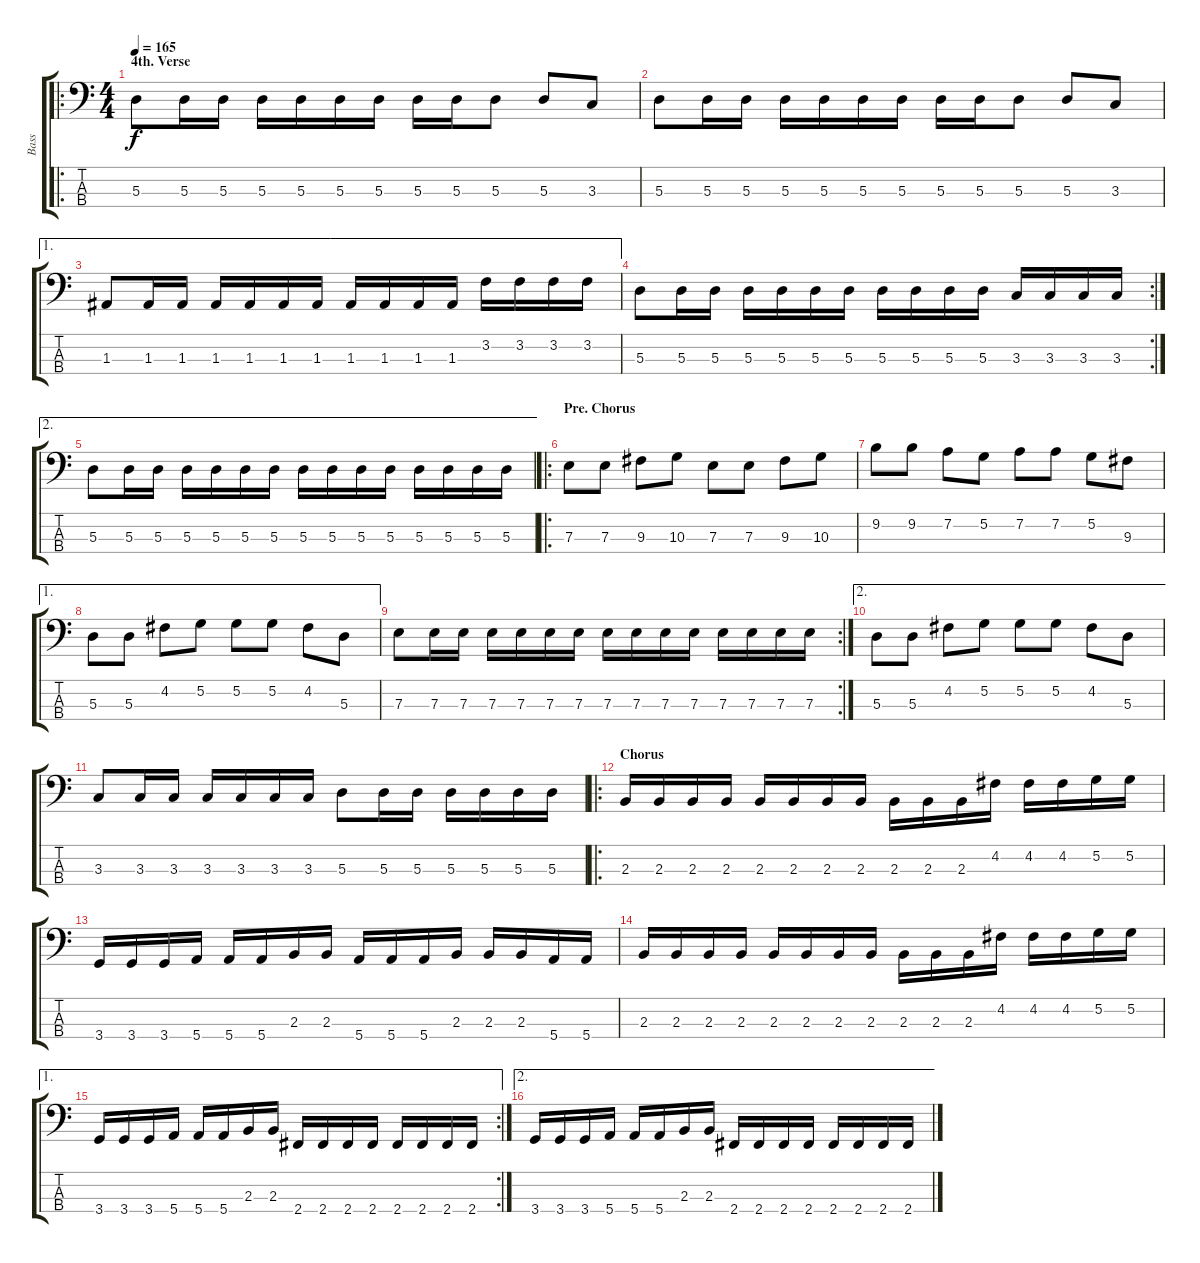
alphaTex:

\track ("Bass" "Bass") {instrument electricbassfinger}
\staff {score tabs}
\tuning (G2 D2 A1 E1) {hide}
\ro
\ts (4 4)
\section ("" "4th. Verse")
\tempo 165
\clef f4
\ks c
5.3.8{dy f} 5.3.16 5.3.16 5.3.16 5.3.16 5.3.16 5.3.16 5.3.16 5.3.16 5.3.8 5.3.8 3.3.8 |
5.3.8 5.3.16 5.3.16 5.3.16 5.3.16 5.3.16 5.3.16 5.3.16 5.3.16 5.3.8 5.3.8 3.3.8 |
\ae 1
1.3.8 1.3.16 1.3.16 1.3.16 1.3.16 1.3.16 1.3.16 1.3.16 1.3.16 1.3.16 1.3.16 3.2.16 3.2.16 3.2.16 3.2.16 |
\rc 2
5.3.8 5.3.16 5.3.16 5.3.16 5.3.16 5.3.16 5.3.16 5.3.16 5.3.16 5.3.16 5.3.16 3.3.16 3.3.16 3.3.16 3.3.16 |
\ae 2
5.3.8 5.3.16 5.3.16 5.3.16 5.3.16 5.3.16 5.3.16 5.3.16 5.3.16 5.3.16 5.3.16 5.3.16 5.3.16 5.3.16 5.3.16 |
\ro
\section ("" "Pre. Chorus")
7.3.8 7.3.8 9.3.8 10.3.8 7.3.8 7.3.8 9.3.8 10.3.8 |
9.2.8 9.2.8 7.2.8 5.2.8 7.2.8 7.2.8 5.2.8 9.3.8 |
\ae 1
5.3.8 5.3.8 4.2.8 5.2.8 5.2.8 5.2.8 4.2.8 5.3.8 |
\rc 2
7.3.8 7.3.16 7.3.16 7.3.16 7.3.16 7.3.16 7.3.16 7.3.16 7.3.16 7.3.16 7.3.16 7.3.16 7.3.16 7.3.16 7.3.16 |
\ae 2
5.3.8 5.3.8 4.2.8 5.2.8 5.2.8 5.2.8 4.2.8 5.3.8 |
3.3.8 3.3.16 3.3.16 3.3.16 3.3.16 3.3.16 3.3.16 5.3.8 5.3.16 5.3.16 5.3.16 5.3.16 5.3.16 5.3.16 |
\ro
\section ("" "Chorus")
2.3.16 2.3.16 2.3.16 2.3.16 2.3.16 2.3.16 2.3.16 2.3.16 2.3.16 2.3.16 2.3.16 4.2.16 4.2.16 4.2.16 5.2.16 5.2.16 |
3.4.16 3.4.16 3.4.16 5.4.16 5.4.16 5.4.16 2.3.16 2.3.16 5.4.16 5.4.16 5.4.16 2.3.16 2.3.16 2.3.16 5.4.16 5.4.16 |
2.3.16 2.3.16 2.3.16 2.3.16 2.3.16 2.3.16 2.3.16 2.3.16 2.3.16 2.3.16 2.3.16 4.2.16 4.2.16 4.2.16 5.2.16 5.2.16 |
\ae 1
\rc 2
3.4.16 3.4.16 3.4.16 5.4.16 5.4.16 5.4.16 2.3.16 2.3.16 2.4.16 2.4.16 2.4.16 2.4.16 2.4.16 2.4.16 2.4.16 2.4.16 |
\ae 2
3.4.16 3.4.16 3.4.16 5.4.16 5.4.16 5.4.16 2.3.16 2.3.16 2.4.16 2.4.16 2.4.16 2.4.16 2.4.16 2.4.16 2.4.16 2.4.16
